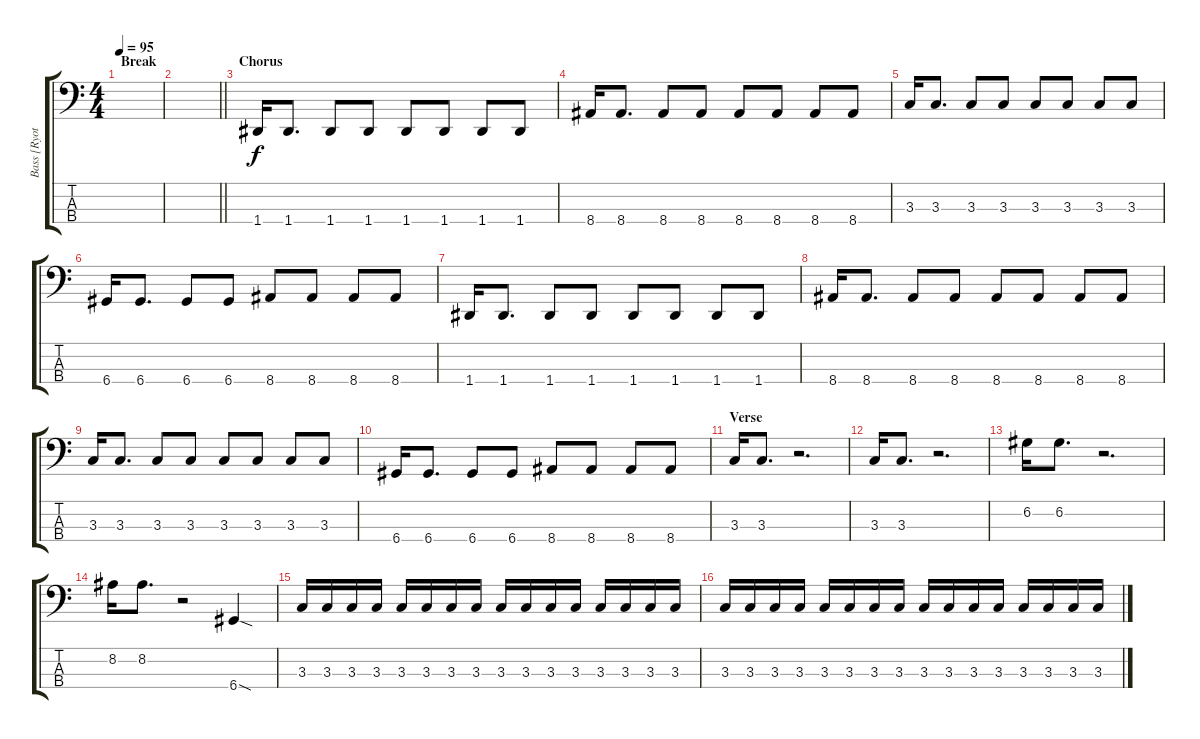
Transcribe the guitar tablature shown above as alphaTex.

\track ("Bass [Ryota]" "Bass [Ryot") {instrument electricbassfinger}
\staff {score tabs}
\tuning (G2 D2 A1 D1) {hide}
\ts (4 4)
\section ("" "Break")
\tempo 95
\clef f4
\ks c
|
\barLineRight lightlight
|
\section ("" "Chorus")
1.4.16 1.4.8{d} 1.4.8 1.4.8 1.4.8 1.4.8 1.4.8 1.4.8 |
8.4.16 8.4.8{d} 8.4.8 8.4.8 8.4.8 8.4.8 8.4.8 8.4.8 |
3.3.16 3.3.8{d} 3.3.8 3.3.8 3.3.8 3.3.8 3.3.8 3.3.8 |
6.4.16 6.4.8{d} 6.4.8 6.4.8 8.4.8 8.4.8 8.4.8 8.4.8 |
1.4.16 1.4.8{d} 1.4.8 1.4.8 1.4.8 1.4.8 1.4.8 1.4.8 |
8.4.16 8.4.8{d} 8.4.8 8.4.8 8.4.8 8.4.8 8.4.8 8.4.8 |
3.3.16 3.3.8{d} 3.3.8 3.3.8 3.3.8 3.3.8 3.3.8 3.3.8 |
6.4.16 6.4.8{d} 6.4.8 6.4.8 8.4.8 8.4.8 8.4.8 8.4.8 |
\section ("" "Verse")
3.3.16 3.3.8{d} r.2{d} |
3.3.16 3.3.8{d} r.2{d} |
6.2.16 6.2.8{d} r.2{d} |
8.2.16 8.2.8{d} r.2 6.4{sod}.4 |
3.3.16 3.3.16 3.3.16 3.3.16 3.3.16 3.3.16 3.3.16 3.3.16 3.3.16 3.3.16 3.3.16 3.3.16 3.3.16 3.3.16 3.3.16 3.3.16 |
3.3.16 3.3.16 3.3.16 3.3.16 3.3.16 3.3.16 3.3.16 3.3.16 3.3.16 3.3.16 3.3.16 3.3.16 3.3.16 3.3.16 3.3.16 3.3.16
